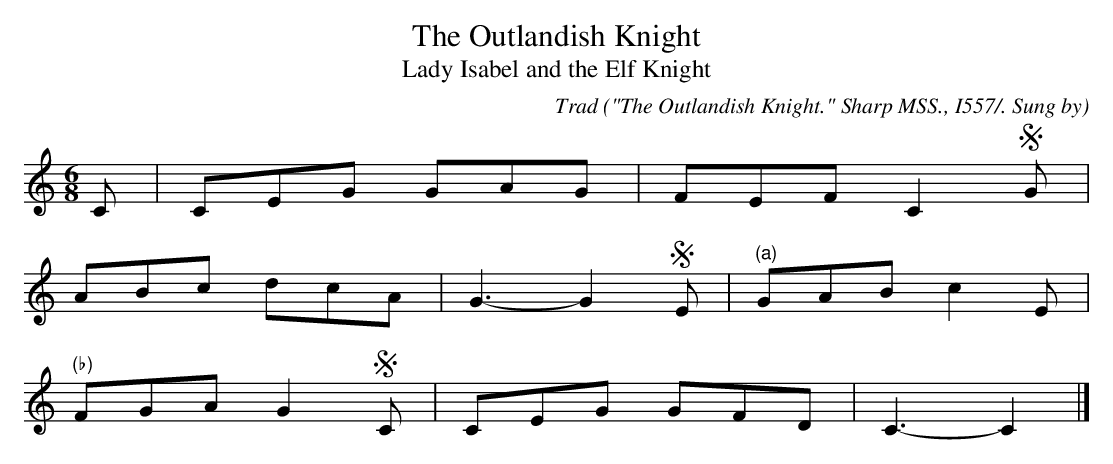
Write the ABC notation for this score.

X:1
T:The Outlandish Knight
T:Lady Isabel and the Elf Knight
C:Trad
O:"The Outlandish Knight." Sharp MSS., I557/. Sung by
O:Mrs. Jarrett, Bridgwater January 7, I908.
M:6/8
L:1/8
K:C
C | CEG GAG | FEF C2 SG |
ABc dcA | G3-G2 SE | "(a)"GAB c2 E |
"(b)"FGA G2 SC | CEG GFD | C3-C2 |]
